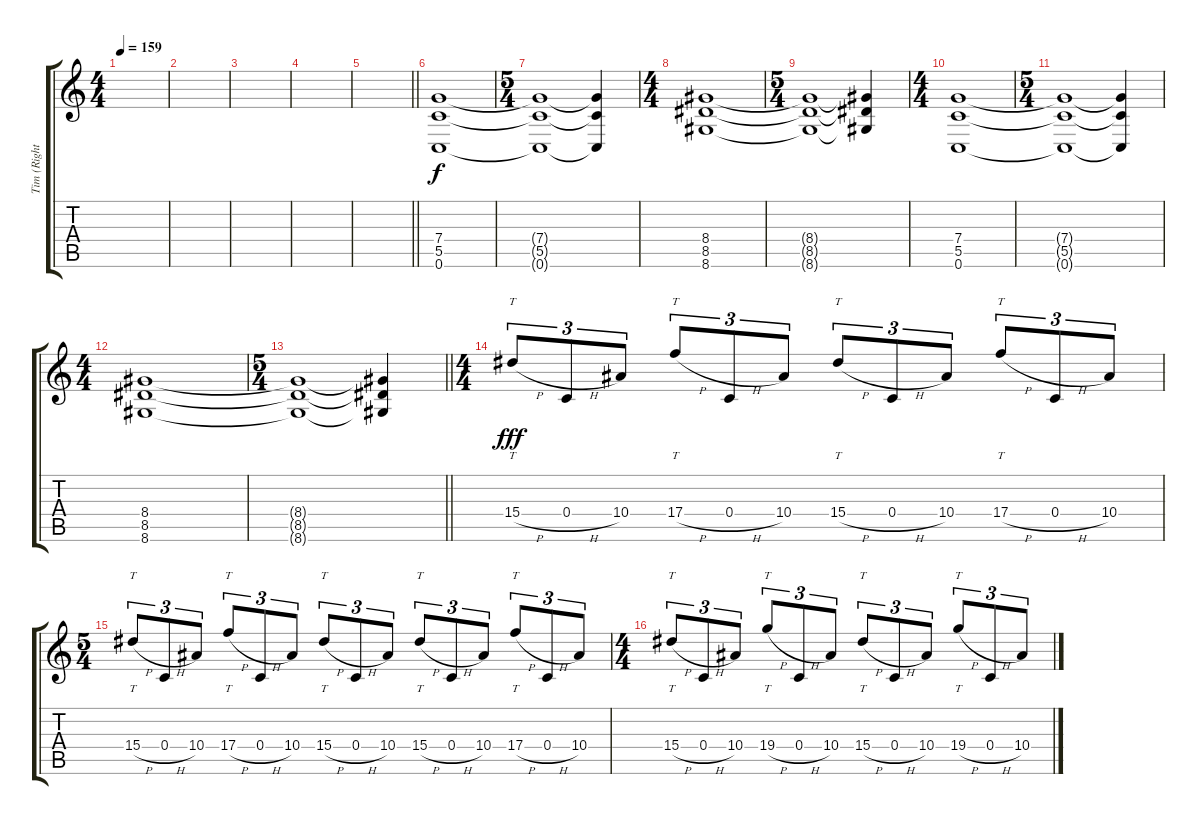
\track ("Tim (Right)" "Tim (Right") {instrument overdrivenguitar}
\staff {score tabs}
\tuning (D4 A3 F3 C3 G2 C2) {hide}
\ts (4 4)
\tempo 159
\clef g2
\ks c
|
|
|
|
\barLineRight lightlight
|
(7.4 5.5 0.6).1{volume 12} |
\ts (5 4)
(7.4{t} 5.5{t} 0.6{t}).1 (7.4{t} 5.5{t} 0.6{t}).4{volume 14} |
\ts (4 4)
(8.4 8.5 8.6).1{volume 12} |
\ts (5 4)
(8.4{t} 8.5{t} 8.6{t}).1 (8.4{t} 8.5{t} 8.6{t}).4{volume 14} |
\ts (4 4)
(7.4 5.5 0.6).1{volume 12} |
\ts (5 4)
(7.4{t} 5.5{t} 0.6{t}).1 (7.4{t} 5.5{t} 0.6{t}).4{volume 14} |
\ts (4 4)
(8.4 8.5 8.6).1{volume 12} |
\ts (5 4)
\barLineRight lightlight
(8.4{t} 8.5{t} 8.6{t}).1 (8.4{t} 8.5{t} 8.6{t}).4{volume 14} |
\ts (4 4)
15.4{h}.8{tt tu (3 2) dy fff balance 16} 0.4{h}.8{tu (3 2)} 10.4.8{tu (3 2)} 17.4{h}.8{tt tu (3 2)} 0.4{h}.8{tu (3 2)} 10.4.8{tu (3 2)} 15.4{h}.8{tt tu (3 2)} 0.4{h}.8{tu (3 2)} 10.4.8{tu (3 2)} 17.4{h}.8{tt tu (3 2)} 0.4{h}.8{tu (3 2)} 10.4.8{tu (3 2)} |
\ts (5 4)
15.4{h}.8{tt tu (3 2)} 0.4{h}.8{tu (3 2)} 10.4.8{tu (3 2)} 17.4{h}.8{tt tu (3 2)} 0.4{h}.8{tu (3 2)} 10.4.8{tu (3 2)} 15.4{h}.8{tt tu (3 2)} 0.4{h}.8{tu (3 2)} 10.4.8{tu (3 2)} 15.4{h}.8{tt tu (3 2)} 0.4{h}.8{tu (3 2)} 10.4.8{tu (3 2)} 17.4{h}.8{tt tu (3 2)} 0.4{h}.8{tu (3 2)} 10.4.8{tu (3 2)} |
\ts (4 4)
15.4{h}.8{tt tu (3 2)} 0.4{h}.8{tu (3 2)} 10.4.8{tu (3 2)} 19.4{h}.8{tt tu (3 2)} 0.4{h}.8{tu (3 2)} 10.4.8{tu (3 2)} 15.4{h}.8{tt tu (3 2)} 0.4{h}.8{tu (3 2)} 10.4.8{tu (3 2)} 19.4{h}.8{tt tu (3 2)} 0.4{h}.8{tu (3 2)} 10.4.8{tu (3 2)}
